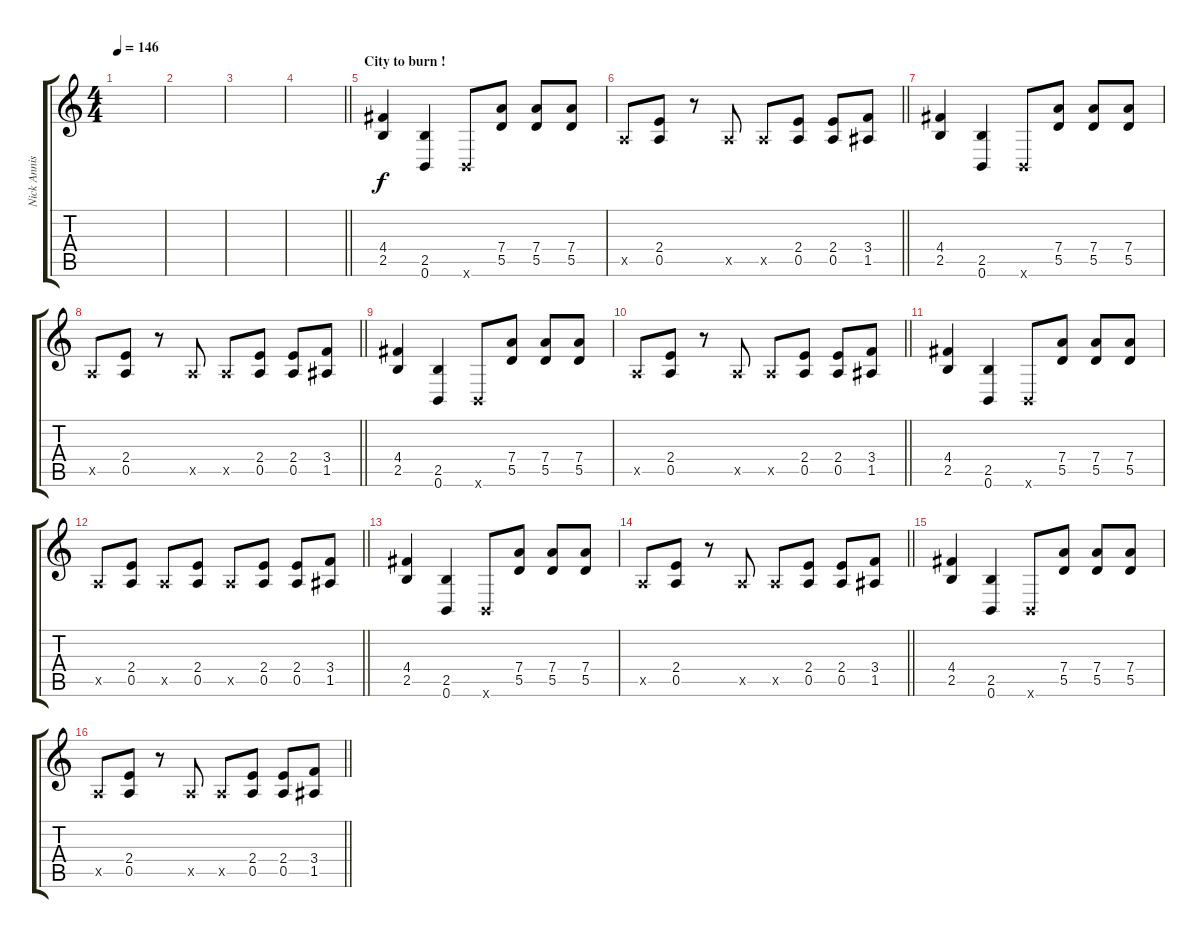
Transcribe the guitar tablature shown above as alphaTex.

\track ("Nick Annis" "Nick Annis") {instrument distortionguitar}
\staff {score tabs}
\tuning (E4 B3 G3 D3 A2 B1) {hide}
\ts (4 4)
\tempo 146
\clef g2
\ks c
|
|
|
\barLineRight lightlight
|
\section ("" "City to burn !")
(4.4 2.5).4{dy f} (2.5 0.6).4 0.6{x}.8 (7.4 5.5).8 (7.4 5.5).8 (7.4 5.5).8 |
\barLineRight lightlight
0.5{x}.8 (2.4 0.5).8 r.8 0.5{x}.8 0.5{x}.8 (2.4 0.5).8 (2.4 0.5).8 (3.4 1.5).8 |
(4.4 2.5).4 (2.5 0.6).4 0.6{x}.8 (7.4 5.5).8 (7.4 5.5).8 (7.4 5.5).8 |
\barLineRight lightlight
0.5{x}.8 (2.4 0.5).8 r.8 0.5{x}.8 0.5{x}.8 (2.4 0.5).8 (2.4 0.5).8 (3.4 1.5).8 |
(4.4 2.5).4 (2.5 0.6).4 0.6{x}.8 (7.4 5.5).8 (7.4 5.5).8 (7.4 5.5).8 |
\barLineRight lightlight
0.5{x}.8 (2.4 0.5).8 r.8 0.5{x}.8 0.5{x}.8 (2.4 0.5).8 (2.4 0.5).8 (3.4 1.5).8 |
(4.4 2.5).4 (2.5 0.6).4 0.6{x}.8 (7.4 5.5).8 (7.4 5.5).8 (7.4 5.5).8 |
\barLineRight lightlight
0.5{x}.8 (2.4 0.5).8 0.5{x}.8 (2.4 0.5).8 0.5{x}.8 (2.4 0.5).8 (2.4 0.5).8 (3.4 1.5).8 |
(4.4 2.5).4 (2.5 0.6).4 0.6{x}.8 (7.4 5.5).8 (7.4 5.5).8 (7.4 5.5).8 |
\barLineRight lightlight
0.5{x}.8 (2.4 0.5).8 r.8 0.5{x}.8 0.5{x}.8 (2.4 0.5).8 (2.4 0.5).8 (3.4 1.5).8 |
(4.4 2.5).4 (2.5 0.6).4 0.6{x}.8 (7.4 5.5).8 (7.4 5.5).8 (7.4 5.5).8 |
\barLineRight lightlight
0.5{x}.8 (2.4 0.5).8 r.8 0.5{x}.8 0.5{x}.8 (2.4 0.5).8 (2.4 0.5).8 (3.4 1.5).8
